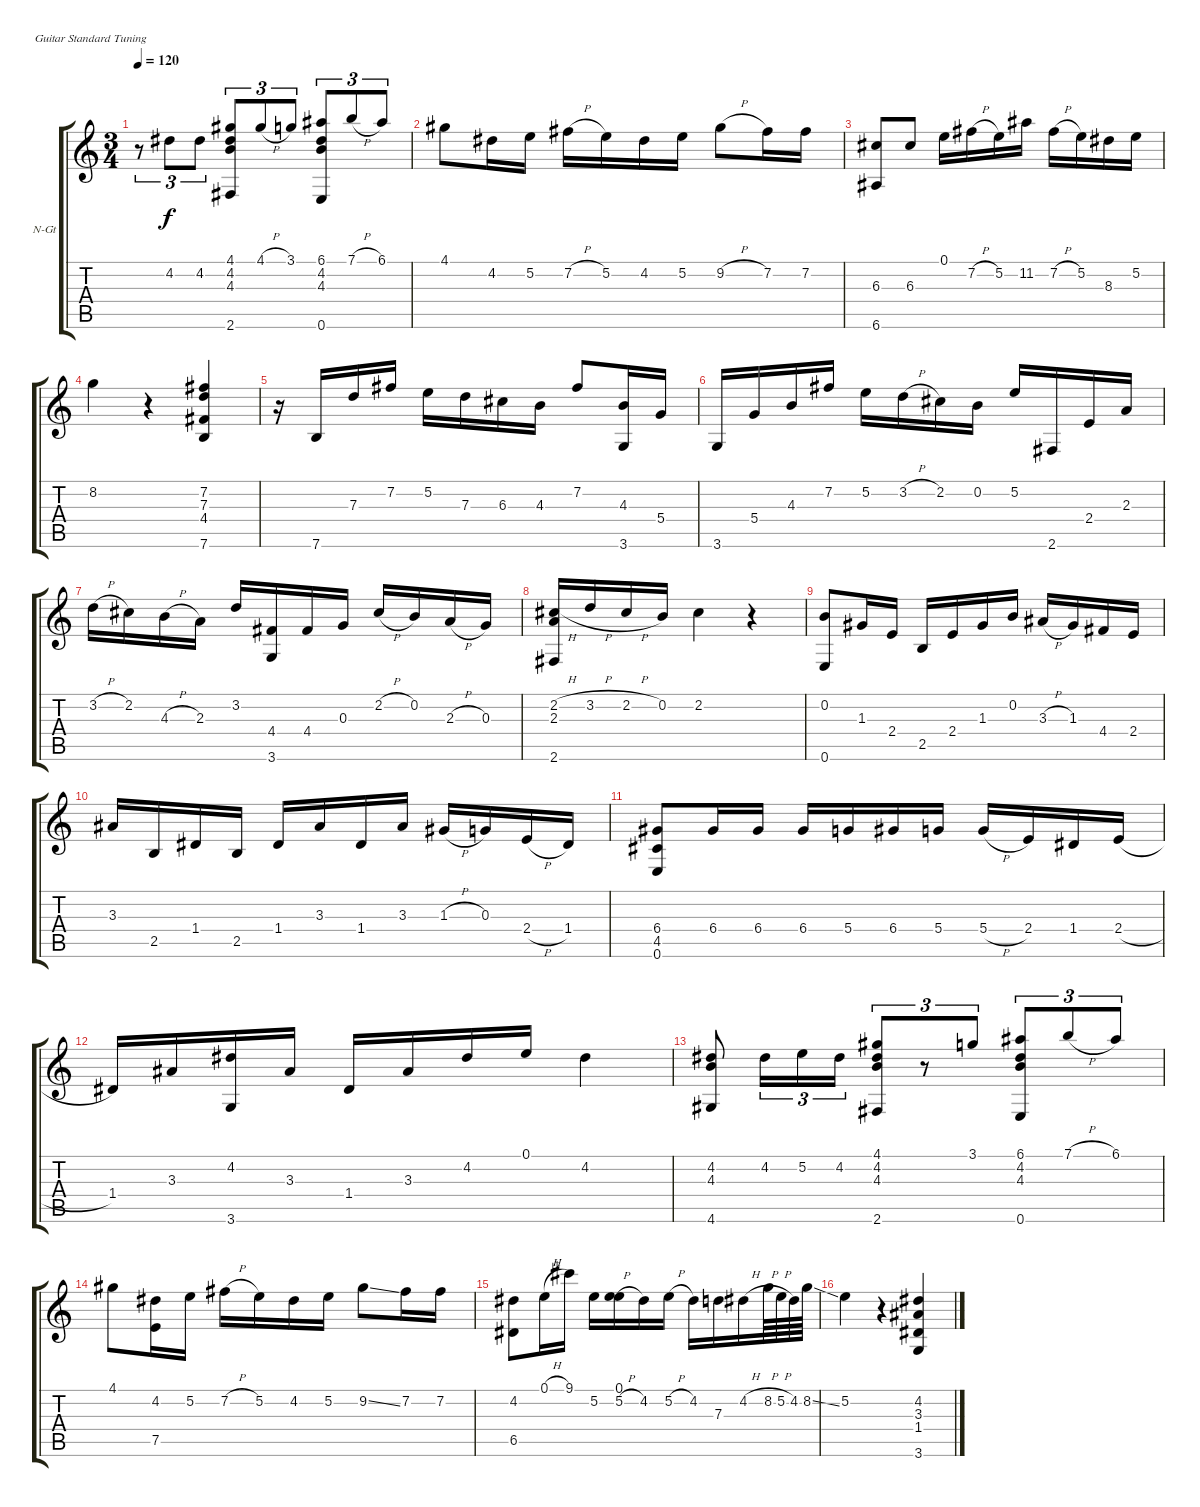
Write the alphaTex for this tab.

\bracketExtendMode groupsimilarinstruments
\firstSystemTrackNameOrientation horizontal
\otherSystemsTrackNameOrientation horizontal
\track ("Piste 1" "N-Gt") {instrument acousticguitarnylon}
\staff {score tabs}
\tuning (E4 B3 G3 D3 A2 E2)
\ts (3 4)
\tempo 120
\clef g2
\ks c
r.8{tu (3 2) dy f} 4.2.8{tu (3 2)} 4.2.8{tu (3 2)} (4.1 4.2 4.3 2.6).8{tu (3 2)} 4.1{h}.8{tu (3 2)} 3.1.8{tu (3 2)} (6.1 4.2 4.3 0.6).8{tu (3 2)} 7.1{h}.8{tu (3 2)} 6.1.8{tu (3 2)} |
4.1.8 4.2.16 5.2.16 7.2{h}.16 5.2.16 4.2.16 5.2.16 9.2{h}.8 7.2.16 7.2.16 |
(6.3 6.6).8 6.3.8 0.1.16 7.2{h}.16 5.2.16 11.2.16 7.2{h}.16 5.2.16 8.3.16 5.2.16 |
8.2.4 r.4 (7.2 7.3 4.4 7.6).4 |
r.16 7.6.16 7.3.16 7.2.16 5.2.16 7.3.16 6.3.16 4.3.16 7.2.8 (4.3 3.6).16 5.4.16 |
3.6.16 5.4.16 4.3.16 7.2.16 5.2.16 3.2{h}.16 2.2.16 0.2.16 5.2.16 2.6.16 2.4.16 2.3.16 |
3.2{h}.16 2.2.16 4.3{h}.16 2.3.16 3.2.16 (4.4 3.6).16 4.4.16 0.3.16 2.2{h}.16 0.2.16 2.3{h}.16 0.3.16 |
(2.2{h} 2.3 2.6).16 3.2{h}.16 2.2{h}.16 0.2.16 2.2.4 r.4 |
(0.2 0.6).8 1.3.16 2.4.16 2.5.16 2.4.16 1.3.16 0.2.16 3.3{h}.16 1.3.16 4.4.16 2.4.16 |
3.3.16 2.5.16 1.4.16 2.5.16 1.4.16 3.3.16 1.4.16 3.3.16 1.3{h}.16 0.3.16 2.4{h}.16 1.4.16 |
(6.4 4.5 0.6).8 6.4.16 6.4.16 6.4.16 5.4.16 6.4.16 5.4.16 5.4{h}.16 2.4.16 1.4.16 2.4{h}.16 |
1.4.16 3.3.16 (4.2 3.6).16 3.3.16 1.4.16 3.3.16 4.2.16 0.1.16 4.2.4 |
(4.2 4.3 4.6).8 4.2.16{tu (3 2)} 5.2.16{tu (3 2)} 4.2.16{tu (3 2)} (4.1 4.2 4.3 2.6).8{tu (3 2)} r.8{tu (3 2)} 3.1.8{tu (3 2)} (6.1 4.2 4.3 0.6).8{tu (3 2)} 7.1{h}.8{tu (3 2)} 6.1.8{tu (3 2)} |
4.1.8 (4.2 7.5).16 5.2.16 7.2{h}.16 5.2.16 4.2.16 5.2.16 9.2{ss}.8 7.2.16 7.2.16 |
(4.2 6.5).8 0.1{h}.16 9.1.16 5.2.16 (0.1 5.2{h}).16 4.2.16 5.2{h}.16 4.2.16 7.3.16 4.2{h}.16 8.2{h}.64 5.2{h}.64 4.2.64 8.2{ss}.64 |
5.2.4 r.4 (4.2 3.3 1.4 3.6).4
